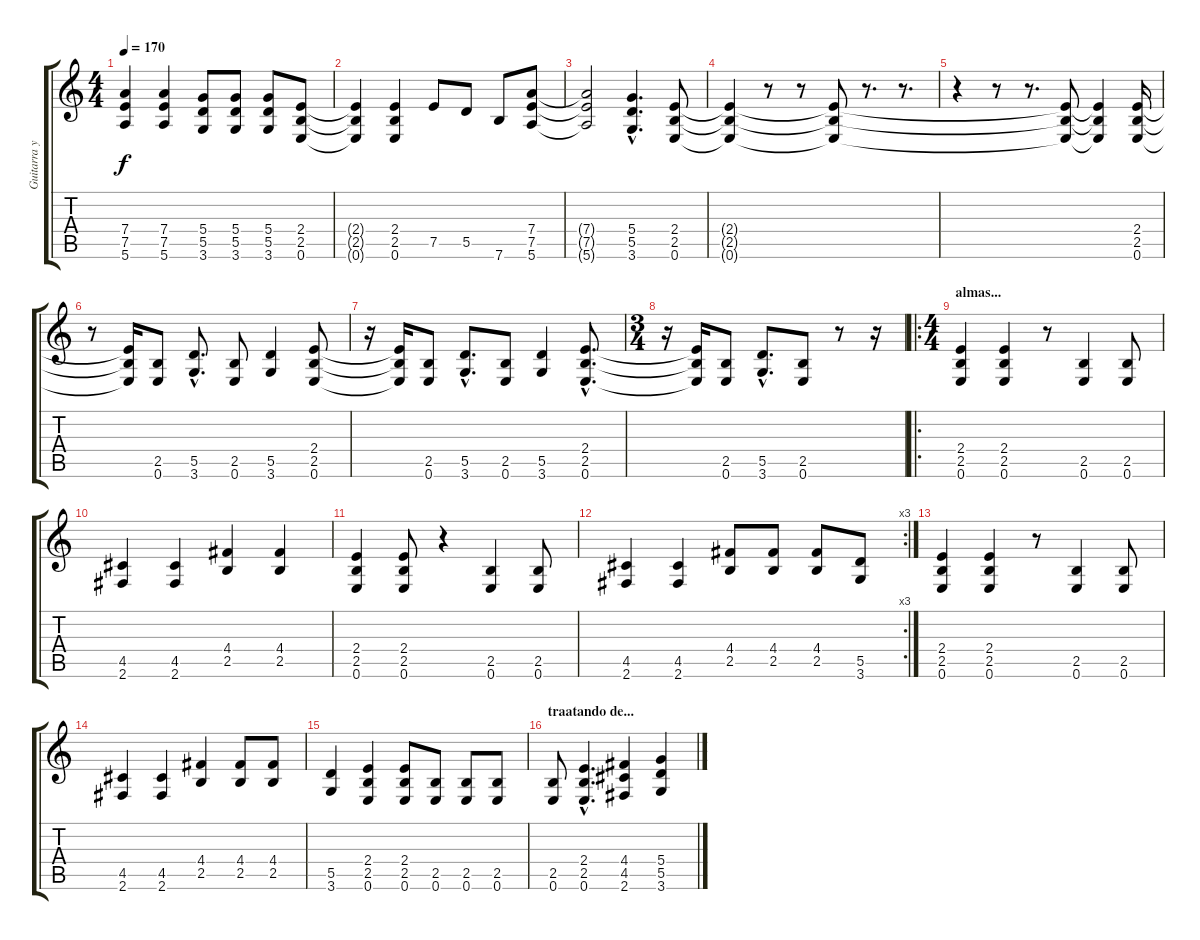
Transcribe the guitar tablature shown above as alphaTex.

\track ("Guitarra y Voz (Mollo)" "Guitarra y") {instrument distortionguitar}
\staff {score tabs}
\tuning (E4 B3 G3 D3 A2 E2) {hide}
\ts (4 4)
\tempo 170
\clef g2
\ks c
(7.4 7.5 5.6).4{dy f} (7.4 7.5 5.6).4 (5.4 5.5 3.6).8 (5.4 5.5 3.6).8 (5.4 5.5 3.6).8 (2.4 2.5 0.6).8 |
(2.4{t} 2.5{t} 0.6{t}).4 (2.4 2.5 0.6).4 7.5.8 5.5.8 7.6.8 (7.4 7.5 5.6).8 |
(7.4{t} 7.5{t} 5.6{t}).2 (5.4{hac} 5.5{hac} 3.6{hac}).4{d} (2.4 2.5 0.6).8 |
(2.4{t} 2.5{t} 0.6{t}).4 r.8 r.8 (2.4{t} 2.5{t} 0.6{t}).8 r.8{d} r.8{d} |
r.4 r.8 r.8{d} (2.4{t} 2.5{t} 0.6{t}).8 (2.4{t} 2.5{t} 0.6{t}).4 (2.4 2.5 0.6).16 |
r.8 (2.4{t} 2.5{t} 0.6{t}).16 (2.5 0.6).8 (5.5{hac} 3.6{hac}).8{d} (2.5 0.6).8 (5.5 3.6).4 (2.4 2.5 0.6).8 |
r.16 (2.4{t} 2.5{t} 0.6{t}).16 (2.5 0.6).8 (5.5{hac} 3.6{hac}).8{d} (2.5 0.6).8 (5.5 3.6).4 (2.4{hac} 2.5{hac} 0.6{hac}).8{d} |
\ts (3 4)
r.16 (2.4{t} 2.5{t} 0.6{t}).16 (2.5 0.6).8 (5.5{hac} 3.6{hac}).8{d} (2.5 0.6).8 r.8 r.16 |
\ro
\ts (4 4)
\section ("" "almas...")
(2.4 2.5 0.6).4 (2.4 2.5 0.6).4 r.8 (2.5 0.6).4 (2.5 0.6).8 |
(4.5 2.6).4 (4.5 2.6).4 (4.4 2.5).4 (4.4 2.5).4 |
(2.4 2.5 0.6).4 (2.4 2.5 0.6).8 r.4 (2.5 0.6).4 (2.5 0.6).8 |
\rc 3
(4.5 2.6).4 (4.5 2.6).4 (4.4 2.5).8 (4.4 2.5).8 (4.4 2.5).8 (5.5 3.6).8 |
(2.4 2.5 0.6).4 (2.4 2.5 0.6).4 r.8 (2.5 0.6).4 (2.5 0.6).8 |
(4.5 2.6).4 (4.5 2.6).4 (4.4 2.5).4 (4.4 2.5).8 (4.4 2.5).8 |
(5.5 3.6).4 (2.4 2.5 0.6).4 (2.4 2.5 0.6).8 (2.5 0.6).8 (2.5 0.6).8 (2.5 0.6).8 |
\section ("" "traatando de...")
(2.5 0.6).8 (2.4{hac} 2.5{hac} 0.6{hac}).4{d} (4.4 4.5 2.6).4 (5.4 5.5 3.6).4
